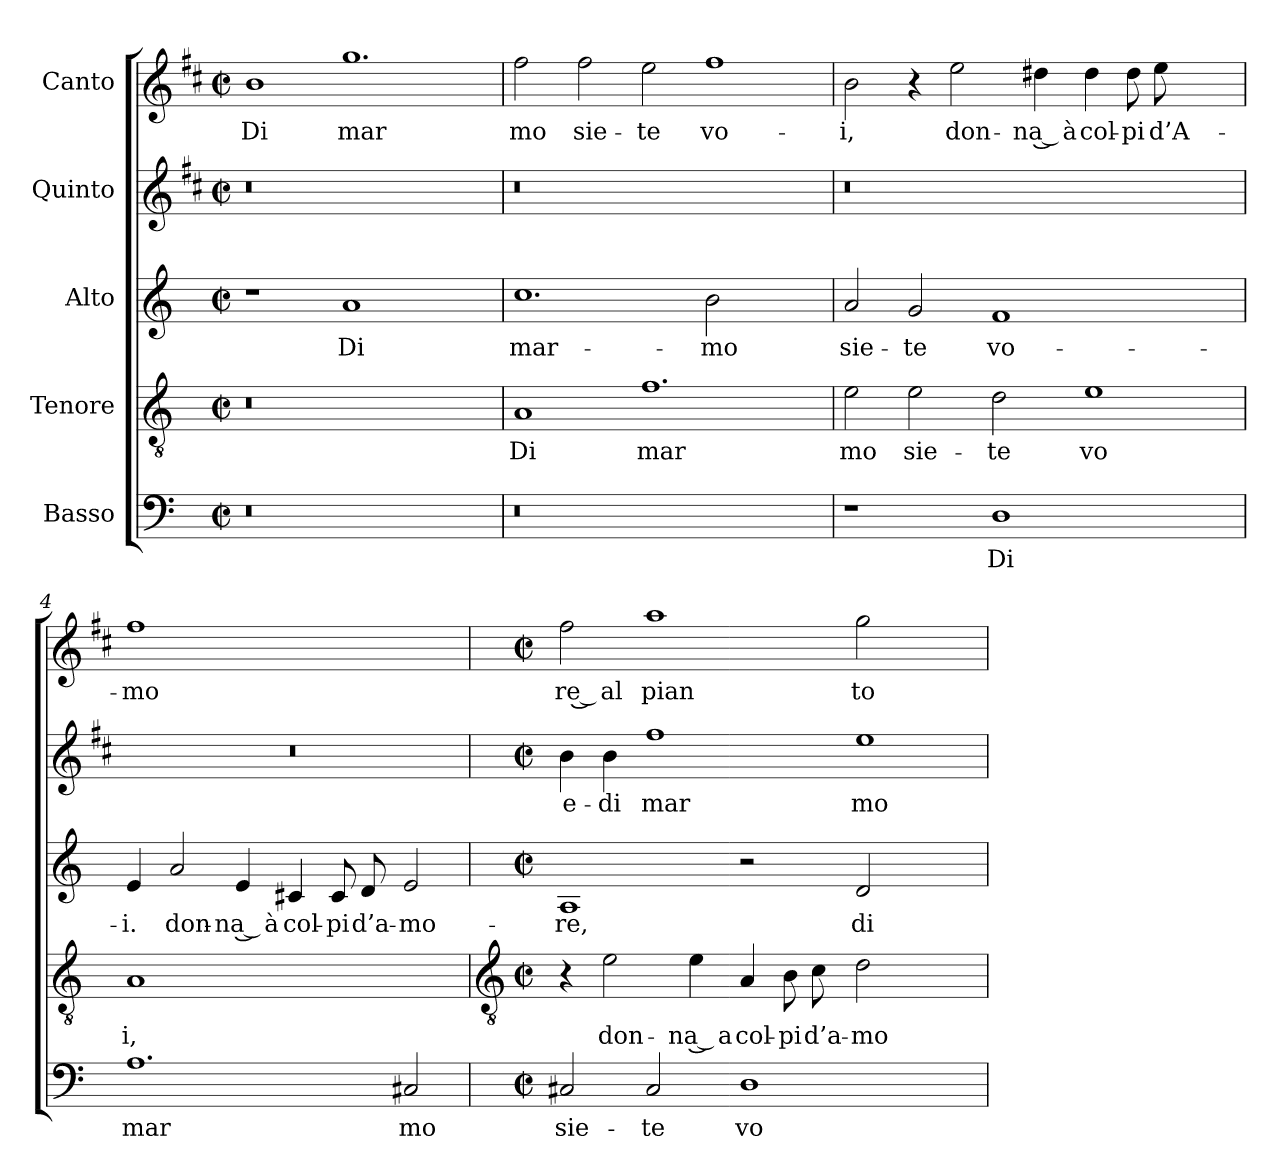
**kern	**text	**kern	**text	**kern	**text	**kern	**text	**kern	**text
*part5	*part5	*part4	*part4	*part3	*part3	*part2	*part2	*part1	*part1
*staff5	*staff5	*staff4	*staff4	*staff3	*staff3	*staff2	*staff2	*staff1	*staff1
*I"Basso	*	*I"Tenore	*	*I"Alto	*	*I"Quinto	*	*I"Canto	*
*clefF4	*	*clefGv2	*	*clefG2	*	*clefG2	*	*clefG2	*
*	*	*	*	*	*	*ITrd1c2	*	*ITrd1c2	*
*k[]	*	*k[]	*	*k[]	*	*k[]	*	*k[]	*
*C:	*	*C:	*	*C:	*	*C:	*	*C:	*
*M4/2	*	*M4/2	*	*M4/2	*	*M4/2	*	*M4/2	*
*met(c|)	*	*met(c|)	*	*met(c|)	*	*met(c|)	*	*met(c|)	*
=1	=1	=1	=1	=1	=1	=1	=1	=1	=1
!	!	!	!	!	!	!	!	!	!LO:LY:b
*	*	*	*	*	*	*	*	*^	*
0r	.	0r	.	1r	.	0r	.	1a	0ryy	Di
!	!	!	!	!	!LO:LY:b	!	!	!	!	!LO:LY:b
.	.	.	.	1a	Di	.	.	1.ff	.	mar
2ryy	.	2ryy	.	2ryy	.	2ryy	.	.	2ryy	.
=1	=1	=1	=1	=1	=1	=1	=1	=1	=1	=1
!	!	!	!LO:LY:b	!	!LO:LY:b	!	!	!	!	!LO:LY:b
0r	.	1A	Di	1.cc	mar-	0r	.	2ee	0ryy	mo
!	!	!	!	!	!	!	!	!	!	!LO:LY:b
.	.	.	.	.	.	.	.	2ee	.	sie-
!	!	!	!LO:LY:b	!	!	!	!	!	!	!LO:LY:b
.	.	1.f	mar	.	.	.	.	2dd	.	-te
!	!	!	!	!	!LO:LY:b	!	!	!	!	!LO:LY:b
.	.	.	.	2b	-mo	.	.	1ee	.	vo-
2ryy	.	.	.	2ryy	.	2ryy	.	.	2ryy	.
=2	=2	=2	=2	=2	=2	=2	=2	=2	=2	=2
!	!	!	!LO:LY:b	!	!LO:LY:b	!	!	!	!	!LO:LY:b
1r	.	2e	mo	2a	sie-	0r	.	2a	1ryy	-i,
!	!	!	!LO:LY:b	!	!LO:LY:b	!	!	!	!	!
.	.	2e	sie-	2g	-te	.	.	4r	.	.
!	!	!	!	!	!	!	!	!	!	!LO:LY:b
.	.	.	.	.	.	.	.	2dd	.	don-
!	!LO:LY:b	!	!LO:LY:b	!	!LO:LY:b	!	!	!	!	!
1D	Di	2d	-te	1f	vo-	.	.	.	2ryy	.
!	!	!	!	!	!	!	!	!	!	!LO:LY:b
.	.	.	.	.	.	.	.	4cc#X	.	-na͜ à
!	!	!	!LO:LY:b	!	!	!	!	!	!	!LO:LY:b
.	.	1e	vo	.	.	.	.	4cc#	4ryy	col-
!	!	!	!	!	!	!	!	!	!	!LO:LY:b
.	.	.	.	.	.	.	.	8cc#	4ryy	-pi
!	!	!	!	!	!	!	!	!	!	!LO:LY:b
.	.	.	.	.	.	.	.	8dd	.	d’A-
2ryy	.	.	.	2ryy	.	2ryy	.	2ryy	2ryy	.
=4	=4	=4	=4	=4	=4	=4	=4	=4	=4	=4
!	!LO:LY:b	!	!LO:LY:b	!	!LO:LY:b	!	!	!	!	!LO:LY:b
1.A	mar	1A	i,	4e	-i.	0r	.	1ee	1ryy	-mo
!	!	!	!	!	!LO:LY:b	!	!	!	!	!
.	.	.	.	2a	don-	.	.	.	.	.
!	!	!	!	!	!LO:LY:b	!	!	!	!	!
.	.	.	.	4e	-na͜ à	.	.	.	.	.
!	!	!	!	!	!LO:LY:b	!	!	!	!	!
.	.	1ryy	.	4c#X	col-	.	.	1ryy	1ryy	.
!	!	!	!	!	!LO:LY:b	!	!	!	!	!
.	.	.	.	8c#	-pi	.	.	.	.	.
!	!	!	!	!	!LO:LY:b	!	!	!	!	!
.	.	.	.	8d	d’a-	.	.	.	.	.
!	!LO:LY:b	!	!	!	!LO:LY:b	!	!	!	!	!
2C#X	mo	.	.	2e	-mo-	.	.	.	.	.
!!LO:LB:g=z	!!
=5	=5	=5	=5	=5	=5	=5	=5	=5	=5	=5
*	*	*clefGv2	*	*	*	*	*	*	*	*
*M4/2	*	*M4/2	*	*M4/2	*	*M4/2	*	*M4/2	*	*
*met(c|)	*	*met(c|)	*	*met(c|)	*	*met(c|)	*	*met(c|)	*	*
!	!LO:LY:b	!	!	!	!LO:LY:b	!	!LO:LY:b	!	!	!LO:LY:b
2C#	sie-	4r	.	1A	-re,	4a	e-	2ee	0ryy	re͜ al
!	!	!	!LO:LY:b	!	!	!	!LO:LY:b	!	!	!
.	.	2e	don-	.	.	4a	-di	.	.	.
!	!LO:LY:b	!	!	!	!	!	!LO:LY:b	!	!	!LO:LY:b
2C#	-te	.	.	.	.	1ee	mar	1gg	.	pian
!	!	!	!LO:LY:b	!	!	!	!	!	!	!
.	.	4e	-na͜ a	.	.	.	.	.	.	.
!	!LO:LY:b	!	!LO:LY:b	!	!	!	!	!	!	!
1D	vo	4A	col-	2r	.	.	.	.	.	.
!	!	!	!LO:LY:b	!	!	!	!	!	!	!
.	.	8B	-pi	.	.	.	.	.	.	.
!	!	!	!LO:LY:b	!	!	!	!	!	!	!
.	.	8c	d’a-	.	.	.	.	.	.	.
!	!	!	!LO:LY:b	!	!LO:LY:b	!	!LO:LY:b	!	!	!LO:LY:b
.	.	2d	-mo-	2d	di	1dd	mo	2ff	.	to
2ryy	.	2ryy	.	2ryy	.	.	.	2ryy	2ryy	.
*	*	*	*	*	*	*	*	*v	*v	*
=	=	=	=	=	=	=	=	=	=
*-	*-	*-	*-	*-	*-	*-	*-	*-	*-
